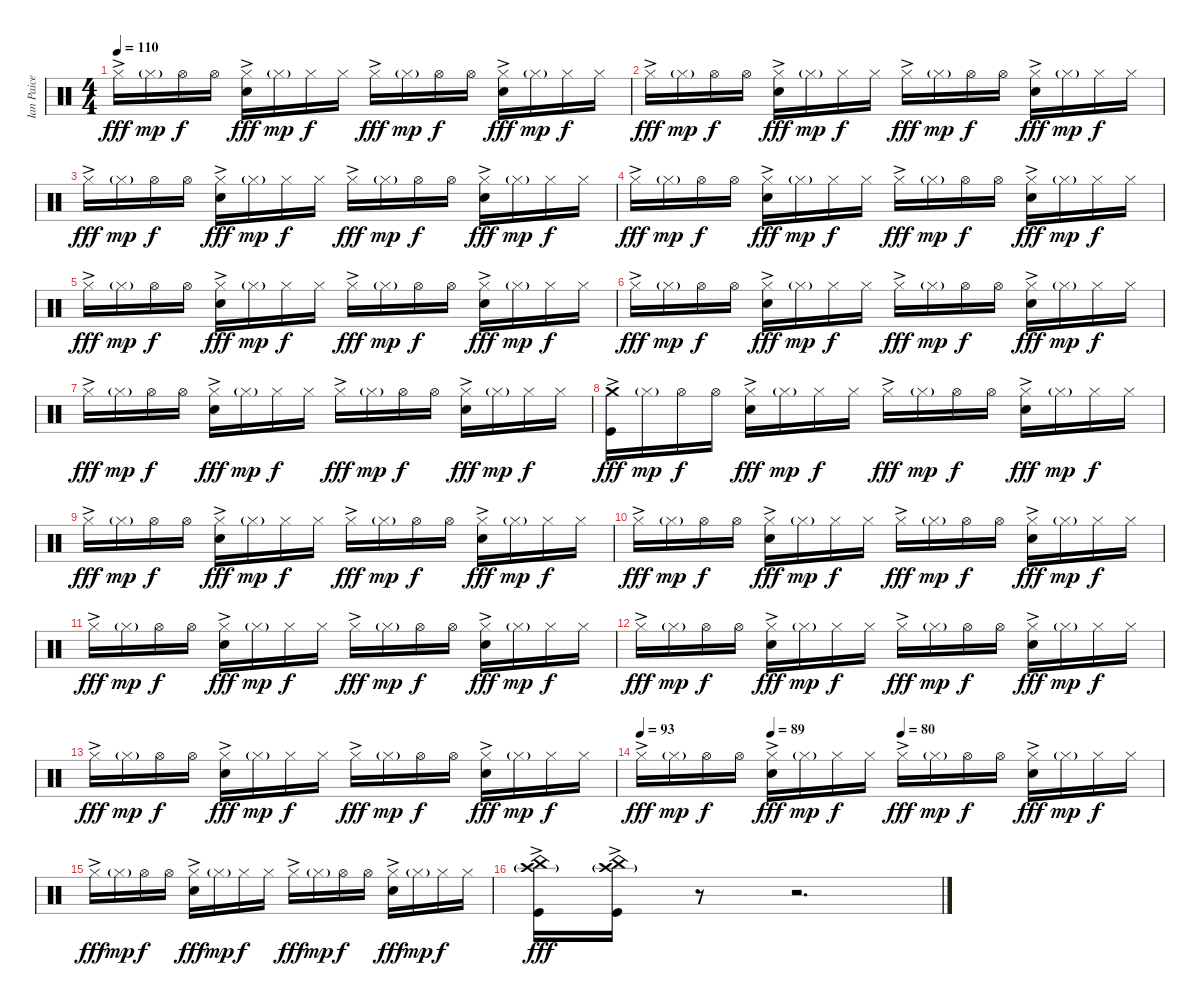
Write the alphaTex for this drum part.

\track ("Ian Paice" "Ian Paice") {instrument percussion}
\staff {score}
\articulation defaults
\ts (4 4)
\tempo 110
\clef neutral
\ks c "Hi-Hat (closed)"{ac}.16{dy fff} "Hi-Hat (closed)"{g}.16{dy mp} "Hi-Hat (open)".16{dy f} "Hi-Hat (open)".16
("Hi-Hat (closed)"{ac} "Electric Snare (hit)").16{dy fff} "Hi-Hat (closed)"{g}.16{dy mp} "Hi-Hat (closed)".16{dy f} "Hi-Hat (closed)".16 "Hi-Hat (closed)"{ac}.16{dy fff} "Hi-Hat (closed)"{g}.16{dy mp} "Hi-Hat (open)".16{dy f} "Hi-Hat (open)".16 ("Hi-Hat (closed)"{ac} "Electric Snare (hit)").16{dy fff} "Hi-Hat (closed)"{g}.16{dy mp} "Hi-Hat (closed)".16{dy f} "Hi-Hat (closed)".16 |
"Hi-Hat (closed)"{ac}.16{dy fff} "Hi-Hat (closed)"{g}.16{dy mp} "Hi-Hat (open)".16{dy f} "Hi-Hat (open)".16 ("Hi-Hat (closed)"{ac} "Electric Snare (hit)").16{dy fff} "Hi-Hat (closed)"{g}.16{dy mp} "Hi-Hat (closed)".16{dy f} "Hi-Hat (closed)".16 "Hi-Hat (closed)"{ac}.16{dy fff} "Hi-Hat (closed)"{g}.16{dy mp} "Hi-Hat (open)".16{dy f} "Hi-Hat (open)".16 ("Hi-Hat (closed)"{ac} "Electric Snare (hit)").16{dy fff} "Hi-Hat (closed)"{g}.16{dy mp} "Hi-Hat (closed)".16{dy f} "Hi-Hat (closed)".16 |
"Hi-Hat (closed)"{ac}.16{dy fff} "Hi-Hat (closed)"{g}.16{dy mp} "Hi-Hat (open)".16{dy f} "Hi-Hat (open)".16 ("Hi-Hat (closed)"{ac} "Electric Snare (hit)").16{dy fff} "Hi-Hat (closed)"{g}.16{dy mp} "Hi-Hat (closed)".16{dy f} "Hi-Hat (closed)".16 "Hi-Hat (closed)"{ac}.16{dy fff} "Hi-Hat (closed)"{g}.16{dy mp} "Hi-Hat (open)".16{dy f} "Hi-Hat (open)".16 ("Hi-Hat (closed)"{ac} "Electric Snare (hit)").16{dy fff} "Hi-Hat (closed)"{g}.16{dy mp} "Hi-Hat (closed)".16{dy f} "Hi-Hat (closed)".16 |
"Hi-Hat (closed)"{ac}.16{dy fff} "Hi-Hat (closed)"{g}.16{dy mp} "Hi-Hat (open)".16{dy f} "Hi-Hat (open)".16 ("Hi-Hat (closed)"{ac} "Electric Snare (hit)").16{dy fff} "Hi-Hat (closed)"{g}.16{dy mp} "Hi-Hat (closed)".16{dy f} "Hi-Hat (closed)".16 "Hi-Hat (closed)"{ac}.16{dy fff} "Hi-Hat (closed)"{g}.16{dy mp} "Hi-Hat (open)".16{dy f} "Hi-Hat (open)".16 ("Hi-Hat (closed)"{ac} "Electric Snare (hit)").16{dy fff} "Hi-Hat (closed)"{g}.16{dy mp} "Hi-Hat (closed)".16{dy f} "Hi-Hat (closed)".16 |
"Hi-Hat (closed)"{ac}.16{dy fff} "Hi-Hat (closed)"{g}.16{dy mp} "Hi-Hat (open)".16{dy f} "Hi-Hat (open)".16 ("Hi-Hat (closed)"{ac} "Electric Snare (hit)").16{dy fff} "Hi-Hat (closed)"{g}.16{dy mp} "Hi-Hat (closed)".16{dy f} "Hi-Hat (closed)".16 "Hi-Hat (closed)"{ac}.16{dy fff} "Hi-Hat (closed)"{g}.16{dy mp} "Hi-Hat (open)".16{dy f} "Hi-Hat (open)".16 ("Hi-Hat (closed)"{ac} "Electric Snare (hit)").16{dy fff} "Hi-Hat (closed)"{g}.16{dy mp} "Hi-Hat (closed)".16{dy f} "Hi-Hat (closed)".16 |
"Hi-Hat (closed)"{ac}.16{dy fff} "Hi-Hat (closed)"{g}.16{dy mp} "Hi-Hat (open)".16{dy f} "Hi-Hat (open)".16 ("Hi-Hat (closed)"{ac} "Electric Snare (hit)").16{dy fff} "Hi-Hat (closed)"{g}.16{dy mp} "Hi-Hat (closed)".16{dy f} "Hi-Hat (closed)".16 "Hi-Hat (closed)"{ac}.16{dy fff} "Hi-Hat (closed)"{g}.16{dy mp} "Hi-Hat (open)".16{dy f} "Hi-Hat (open)".16 ("Hi-Hat (closed)"{ac} "Electric Snare (hit)").16{dy fff} "Hi-Hat (closed)"{g}.16{dy mp} "Hi-Hat (closed)".16{dy f} "Hi-Hat (closed)".16 |
"Hi-Hat (closed)"{ac}.16{dy fff} "Hi-Hat (closed)"{g}.16{dy mp} "Hi-Hat (open)".16{dy f} "Hi-Hat (open)".16 ("Hi-Hat (closed)"{ac} "Electric Snare (hit)").16{dy fff} "Hi-Hat (closed)"{g}.16{dy mp} "Hi-Hat (closed)".16{dy f} "Hi-Hat (closed)".16 "Hi-Hat (closed)"{ac}.16{dy fff} "Hi-Hat (closed)"{g}.16{dy mp} "Hi-Hat (open)".16{dy f} "Hi-Hat (open)".16 ("Hi-Hat (closed)"{ac} "Electric Snare (hit)").16{dy fff} "Hi-Hat (closed)"{g}.16{dy mp} "Hi-Hat (closed)".16{dy f} "Hi-Hat (closed)".16 |
("Crash medium (hit)"{ac} "Kick (hit)").16{dy fff} "Hi-Hat (closed)"{g}.16{dy mp} "Hi-Hat (open)".16{dy f} "Hi-Hat (open)".16 ("Hi-Hat (closed)"{ac} "Electric Snare (hit)").16{dy fff} "Hi-Hat (closed)"{g}.16{dy mp} "Hi-Hat (closed)".16{dy f} "Hi-Hat (closed)".16 "Hi-Hat (closed)"{ac}.16{dy fff} "Hi-Hat (closed)"{g}.16{dy mp} "Hi-Hat (open)".16{dy f} "Hi-Hat (open)".16 ("Hi-Hat (closed)"{ac} "Electric Snare (hit)").16{dy fff} "Hi-Hat (closed)"{g}.16{dy mp} "Hi-Hat (closed)".16{dy f} "Hi-Hat (closed)".16 |
"Hi-Hat (closed)"{ac}.16{dy fff} "Hi-Hat (closed)"{g}.16{dy mp} "Hi-Hat (open)".16{dy f} "Hi-Hat (open)".16 ("Hi-Hat (closed)"{ac} "Electric Snare (hit)").16{dy fff} "Hi-Hat (closed)"{g}.16{dy mp} "Hi-Hat (closed)".16{dy f} "Hi-Hat (closed)".16 "Hi-Hat (closed)"{ac}.16{dy fff} "Hi-Hat (closed)"{g}.16{dy mp} "Hi-Hat (open)".16{dy f} "Hi-Hat (open)".16 ("Hi-Hat (closed)"{ac} "Electric Snare (hit)").16{dy fff} "Hi-Hat (closed)"{g}.16{dy mp} "Hi-Hat (closed)".16{dy f} "Hi-Hat (closed)".16 |
"Hi-Hat (closed)"{ac}.16{dy fff} "Hi-Hat (closed)"{g}.16{dy mp} "Hi-Hat (open)".16{dy f} "Hi-Hat (open)".16 ("Hi-Hat (closed)"{ac} "Electric Snare (hit)").16{dy fff} "Hi-Hat (closed)"{g}.16{dy mp} "Hi-Hat (closed)".16{dy f} "Hi-Hat (closed)".16 "Hi-Hat (closed)"{ac}.16{dy fff} "Hi-Hat (closed)"{g}.16{dy mp} "Hi-Hat (open)".16{dy f} "Hi-Hat (open)".16 ("Hi-Hat (closed)"{ac} "Electric Snare (hit)").16{dy fff} "Hi-Hat (closed)"{g}.16{dy mp} "Hi-Hat (closed)".16{dy f} "Hi-Hat (closed)".16 |
"Hi-Hat (closed)"{ac}.16{dy fff} "Hi-Hat (closed)"{g}.16{dy mp} "Hi-Hat (open)".16{dy f} "Hi-Hat (open)".16 ("Hi-Hat (closed)"{ac} "Electric Snare (hit)").16{dy fff} "Hi-Hat (closed)"{g}.16{dy mp} "Hi-Hat (closed)".16{dy f} "Hi-Hat (closed)".16 "Hi-Hat (closed)"{ac}.16{dy fff} "Hi-Hat (closed)"{g}.16{dy mp} "Hi-Hat (open)".16{dy f} "Hi-Hat (open)".16 ("Hi-Hat (closed)"{ac} "Electric Snare (hit)").16{dy fff} "Hi-Hat (closed)"{g}.16{dy mp} "Hi-Hat (closed)".16{dy f} "Hi-Hat (closed)".16 |
"Hi-Hat (closed)"{ac}.16{dy fff} "Hi-Hat (closed)"{g}.16{dy mp} "Hi-Hat (open)".16{dy f} "Hi-Hat (open)".16 ("Hi-Hat (closed)"{ac} "Electric Snare (hit)").16{dy fff} "Hi-Hat (closed)"{g}.16{dy mp} "Hi-Hat (closed)".16{dy f} "Hi-Hat (closed)".16 "Hi-Hat (closed)"{ac}.16{dy fff} "Hi-Hat (closed)"{g}.16{dy mp} "Hi-Hat (open)".16{dy f} "Hi-Hat (open)".16 ("Hi-Hat (closed)"{ac} "Electric Snare (hit)").16{dy fff} "Hi-Hat (closed)"{g}.16{dy mp} "Hi-Hat (closed)".16{dy f} "Hi-Hat (closed)".16 |
"Hi-Hat (closed)"{ac}.16{dy fff} "Hi-Hat (closed)"{g}.16{dy mp} "Hi-Hat (open)".16{dy f} "Hi-Hat (open)".16 ("Hi-Hat (closed)"{ac} "Electric Snare (hit)").16{dy fff} "Hi-Hat (closed)"{g}.16{dy mp} "Hi-Hat (closed)".16{dy f} "Hi-Hat (closed)".16 "Hi-Hat (closed)"{ac}.16{dy fff} "Hi-Hat (closed)"{g}.16{dy mp} "Hi-Hat (open)".16{dy f} "Hi-Hat (open)".16 ("Hi-Hat (closed)"{ac} "Electric Snare (hit)").16{dy fff} "Hi-Hat (closed)"{g}.16{dy mp} "Hi-Hat (closed)".16{dy f} "Hi-Hat (closed)".16 |
\tempo 93
\tempo (89 0.25)
\tempo (80 0.5)
"Hi-Hat (closed)"{ac}.16{dy fff} "Hi-Hat (closed)"{g}.16{dy mp} "Hi-Hat (open)".16{dy f} "Hi-Hat (open)".16 ("Hi-Hat (closed)"{ac} "Electric Snare (hit)").16{dy fff} "Hi-Hat (closed)"{g}.16{dy mp} "Hi-Hat (closed)".16{dy f} "Hi-Hat (closed)".16 "Hi-Hat (closed)"{ac}.16{dy fff} "Hi-Hat (closed)"{g}.16{dy mp} "Hi-Hat (open)".16{dy f} "Hi-Hat (open)".16 ("Hi-Hat (closed)"{ac} "Electric Snare (hit)").16{dy fff} "Hi-Hat (closed)"{g}.16{dy mp} "Hi-Hat (closed)".16{dy f} "Hi-Hat (closed)".16 |
"Hi-Hat (closed)"{ac}.16{dy fff} "Hi-Hat (closed)"{g}.16{dy mp} "Hi-Hat (open)".16{dy f} "Hi-Hat (open)".16 ("Hi-Hat (closed)"{ac} "Electric Snare (hit)").16{dy fff} "Hi-Hat (closed)"{g}.16{dy mp} "Hi-Hat (closed)".16{dy f} "Hi-Hat (closed)".16 "Hi-Hat (closed)"{ac}.16{dy fff} "Hi-Hat (closed)"{g}.16{dy mp} "Hi-Hat (open)".16{dy f} "Hi-Hat (open)".16 ("Hi-Hat (closed)"{ac} "Electric Snare (hit)").16{dy fff} "Hi-Hat (closed)"{g}.16{dy mp} "Hi-Hat (closed)".16{dy f} "Hi-Hat (closed)".16 |
("Crash high (hit)"{g ac} "China (hit)"{ac} "Kick (hit)").16{dy fff} ("Crash high (hit)"{g ac} "China (hit)"{ac} "Kick (hit)").16 r.8 r.2{d}
